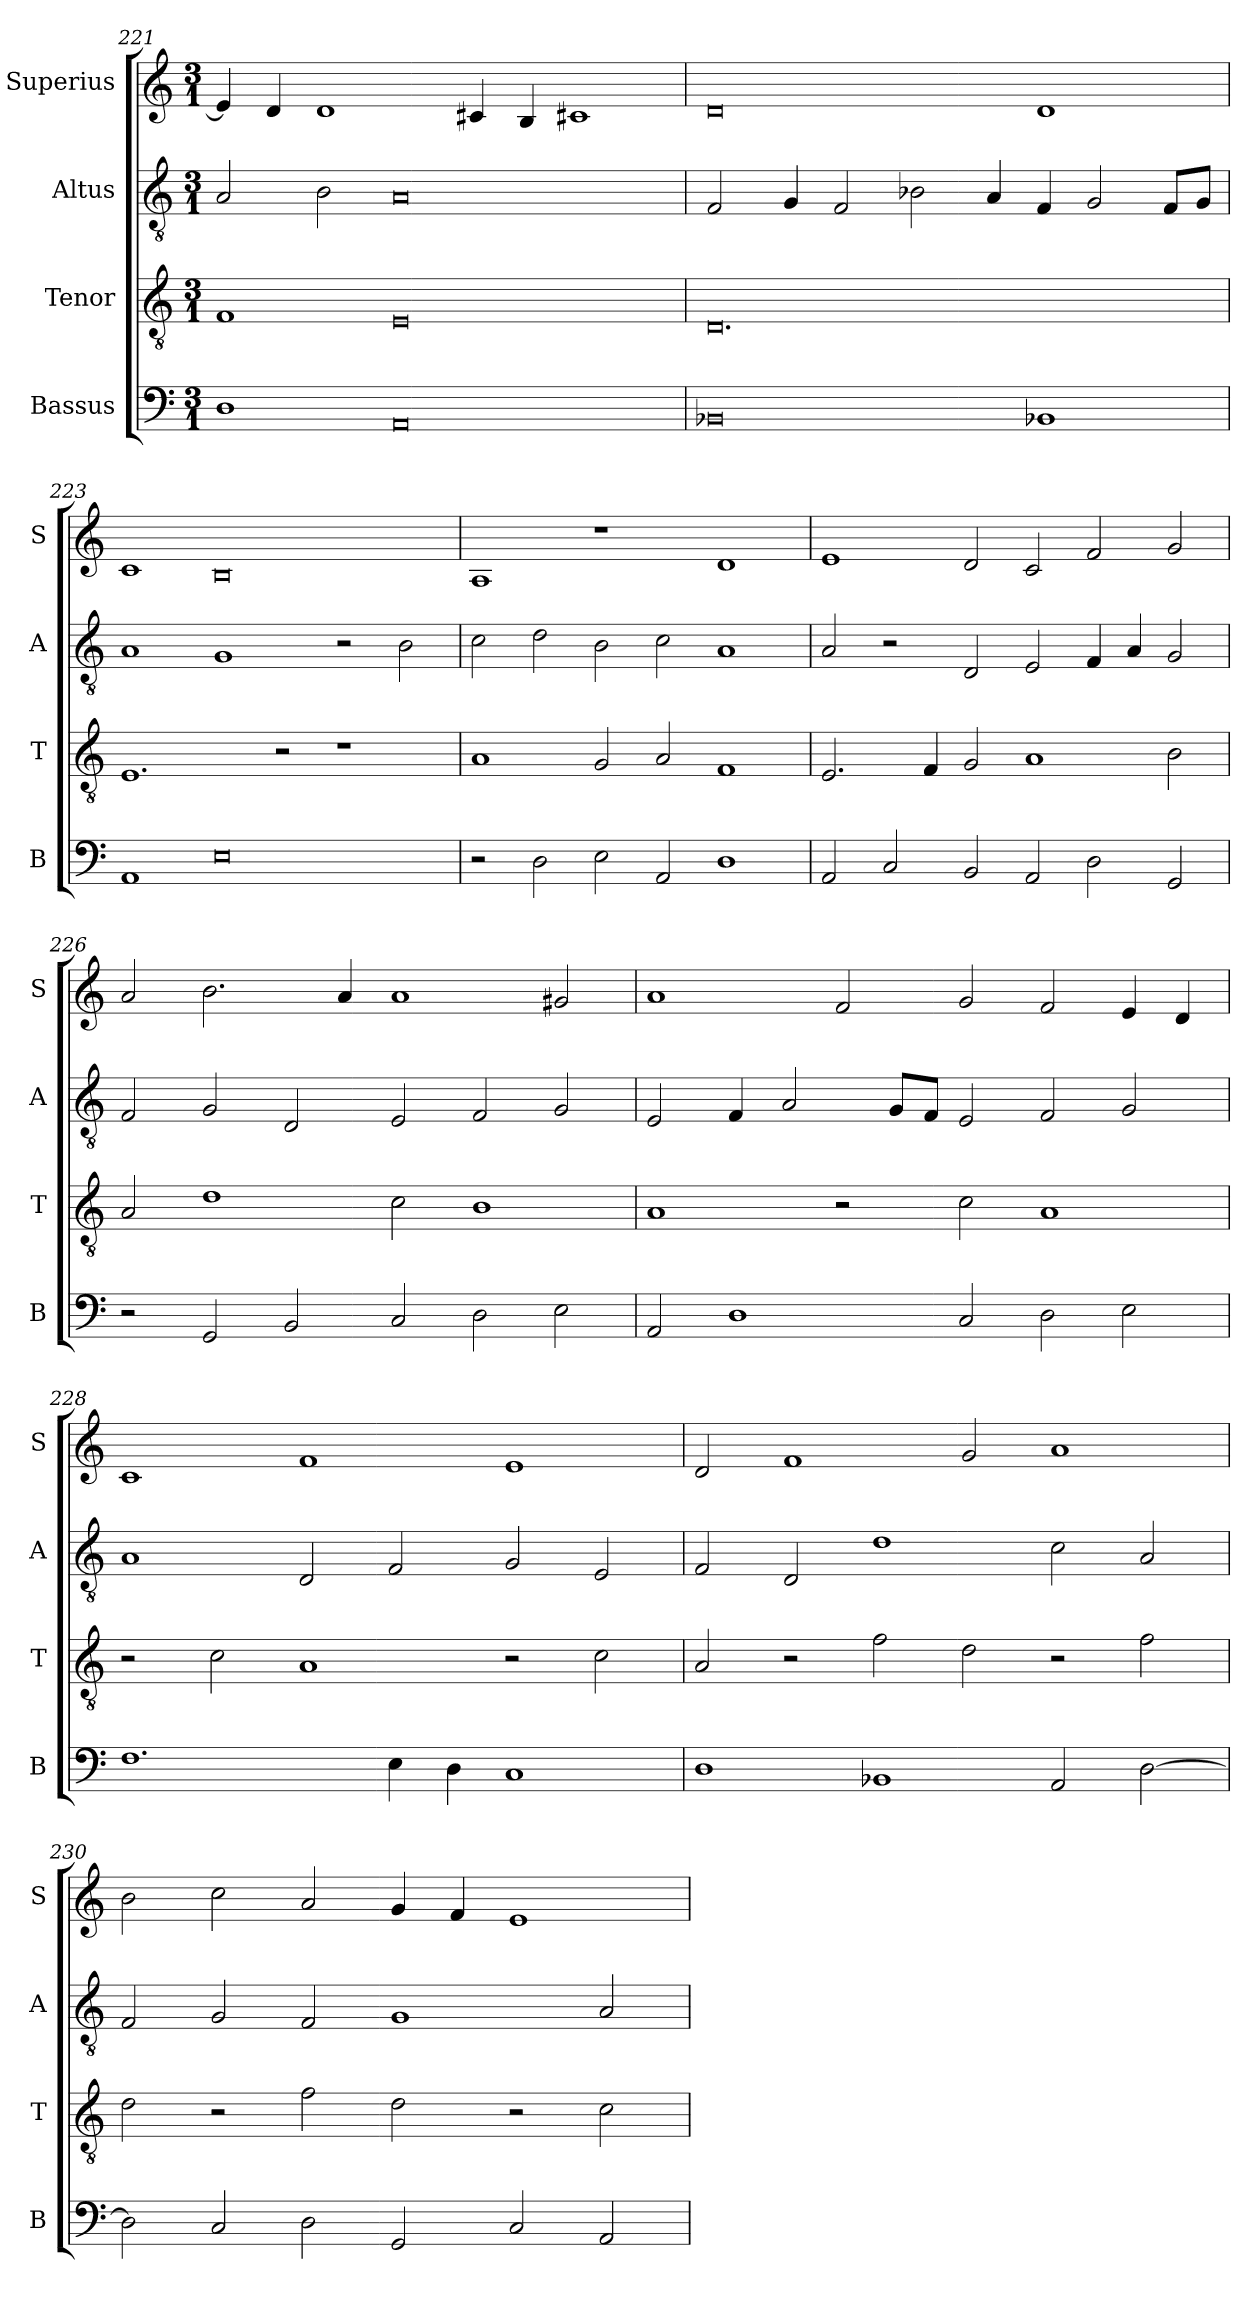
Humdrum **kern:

**kern	**kern	**kern	**kern
*part4	*part3	*part2	*part1
*staff4	*staff3	*staff2	*staff1
*I"Bassus	*I"Tenor	*I"Altus	*I"Superius
*I'B	*I'T	*I'A	*I'S
*clefF4	*clefGv2	*clefGv2	*clefG2
*k[]	*k[]	*k[]	*k[]
*M3/1	*M3/1	*M3/1	*M3/1
=221	=221	=221	=221
1D	1F	2A/	4e/]
.	.	.	4d/
.	.	2B\	1d
0AA	0E	0A	.
.	.	.	4c#X/
.	.	.	4B/
.	.	.	1c#X
=222	=222	=222	=222
0BB-X	0.D	2F/	0d
.	.	4G/	.
.	.	2F/	.
.	.	2B-X\	.
.	.	4A/	.
1BB-X	.	4F/	1d
.	.	2G/	.
.	.	8F/L	.
.	.	8G/J	.
=223	=223	=223	=223
1AA	1.E	1A	1c
0E	.	1G	0B
.	2r	.	.
.	1r	2r	.
.	.	2B\	.
=224	=224	=224	=224
2r	1A	2c\	1A
2D\	.	2d\	.
2E\	2G/	2B\	1r
2AA/	2A/	2c\	.
1D	1F	1A	1d
=225	=225	=225	=225
2AA/	2.E/	2A/	1e
2C/	.	2r	.
.	4F/	.	.
2BB/	2G/	2D/	2d/
2AA/	1A	2E/	2c/
2D\	.	4F/	2f/
.	.	4A/	.
2GG/	2B\	2G/	2g/
=226	=226	=226	=226
2r	2A/	2F/	2a/
2GG/	1d	2G/	2.b\
2BB/	.	2D/	.
.	.	.	4a/
2C/	2c\	2E/	1a
2D\	1B	2F/	.
2E\	.	2G/	2g#X/
=227	=227	=227	=227
2AA/	1A	2E/	1a
1D	.	4F/	.
.	.	2A/	.
.	2r	.	2f/
.	.	8G/L	.
.	.	8F/J	.
2C/	2c\	2E/	2g/
2D\	1A	2F/	2f/
2E\	.	2G/	4e/
.	.	.	4d/
=228	=228	=228	=228
1.F	2r	1A	1c
.	2c\	.	.
.	1A	2D/	1f
4E\	.	2F/	.
4D\	.	.	.
1C	2r	2G/	1e
.	2c\	2E/	.
=229	=229	=229	=229
1D	2A/	2F/	2d/
.	2r	2D/	1f
1BB-X	2f\	1d	.
.	2d\	.	2g/
2AA/	2r	2c\	1a
[2D\	2f\	2A/	.
=230	=230	=230	=230
2D\]	2d\	2F/	2b\
2C/	2r	2G/	2cc\
2D\	2f\	2F/	2a/
2GG/	2d\	1G	4g/
.	.	.	4f/
2C/	2r	.	1e
2AA/	2c\	2A/	.
=	=	=	=
*-	*-	*-	*-
